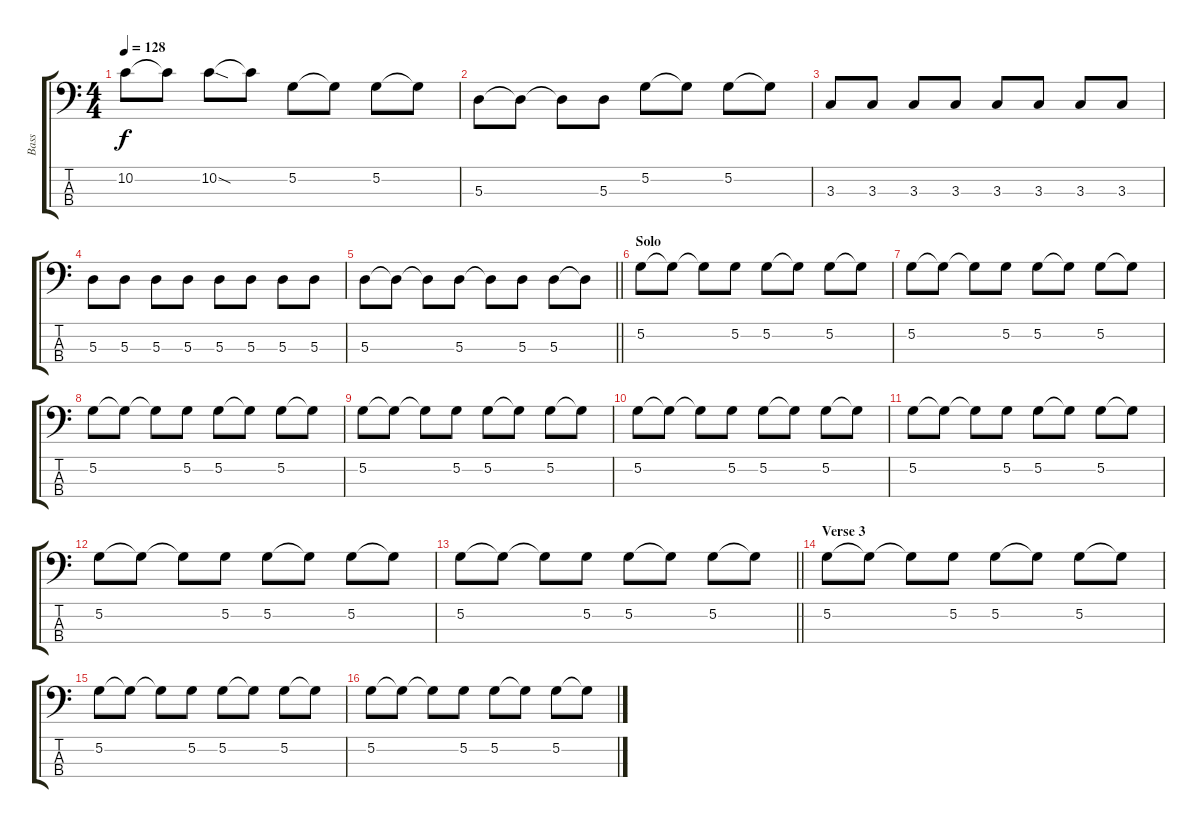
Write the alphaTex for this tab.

\track ("Bass" "Bass") {instrument electricbassfinger}
\staff {score tabs}
\tuning (G2 D2 A1 E1) {hide}
\ts (4 4)
\tempo 128
\clef f4
\ks c
10.2.8{dy f} 10.2{t}.8 10.2{sod}.8 10.2{t}.8 5.2.8 5.2{t}.8 5.2.8 5.2{t}.8 |
5.3.8 5.3{t}.8 5.3{t}.8 5.3.8 5.2.8 5.2{t}.8 5.2.8 5.2{t}.8 |
3.3.8 3.3.8 3.3.8 3.3.8 3.3.8 3.3.8 3.3.8 3.3.8 |
5.3.8 5.3.8 5.3.8 5.3.8 5.3.8 5.3.8 5.3.8 5.3.8 |
\barLineRight lightlight
5.3.8 5.3{t}.8 5.3{t}.8 5.3.8 5.3{t}.8 5.3.8 5.3.8 5.3{t}.8 |
\section ("" "Solo")
5.2.8 5.2{t}.8 5.2{t}.8 5.2.8 5.2.8 5.2{t}.8 5.2.8 5.2{t}.8 |
5.2.8 5.2{t}.8 5.2{t}.8 5.2.8 5.2.8 5.2{t}.8 5.2.8 5.2{t}.8 |
5.2.8 5.2{t}.8 5.2{t}.8 5.2.8 5.2.8 5.2{t}.8 5.2.8 5.2{t}.8 |
5.2.8 5.2{t}.8 5.2{t}.8 5.2.8 5.2.8 5.2{t}.8 5.2.8 5.2{t}.8 |
5.2.8 5.2{t}.8 5.2{t}.8 5.2.8 5.2.8 5.2{t}.8 5.2.8 5.2{t}.8 |
5.2.8 5.2{t}.8 5.2{t}.8 5.2.8 5.2.8 5.2{t}.8 5.2.8 5.2{t}.8 |
5.2.8 5.2{t}.8 5.2{t}.8 5.2.8 5.2.8 5.2{t}.8 5.2.8 5.2{t}.8 |
\barLineRight lightlight
5.2.8 5.2{t}.8 5.2{t}.8 5.2.8 5.2.8 5.2{t}.8 5.2.8 5.2{t}.8 |
\section ("" "Verse 3")
5.2.8 5.2{t}.8 5.2{t}.8 5.2.8 5.2.8 5.2{t}.8 5.2.8 5.2{t}.8 |
5.2.8 5.2{t}.8 5.2{t}.8 5.2.8 5.2.8 5.2{t}.8 5.2.8 5.2{t}.8 |
5.2.8 5.2{t}.8 5.2{t}.8 5.2.8 5.2.8 5.2{t}.8 5.2.8 5.2{t}.8
